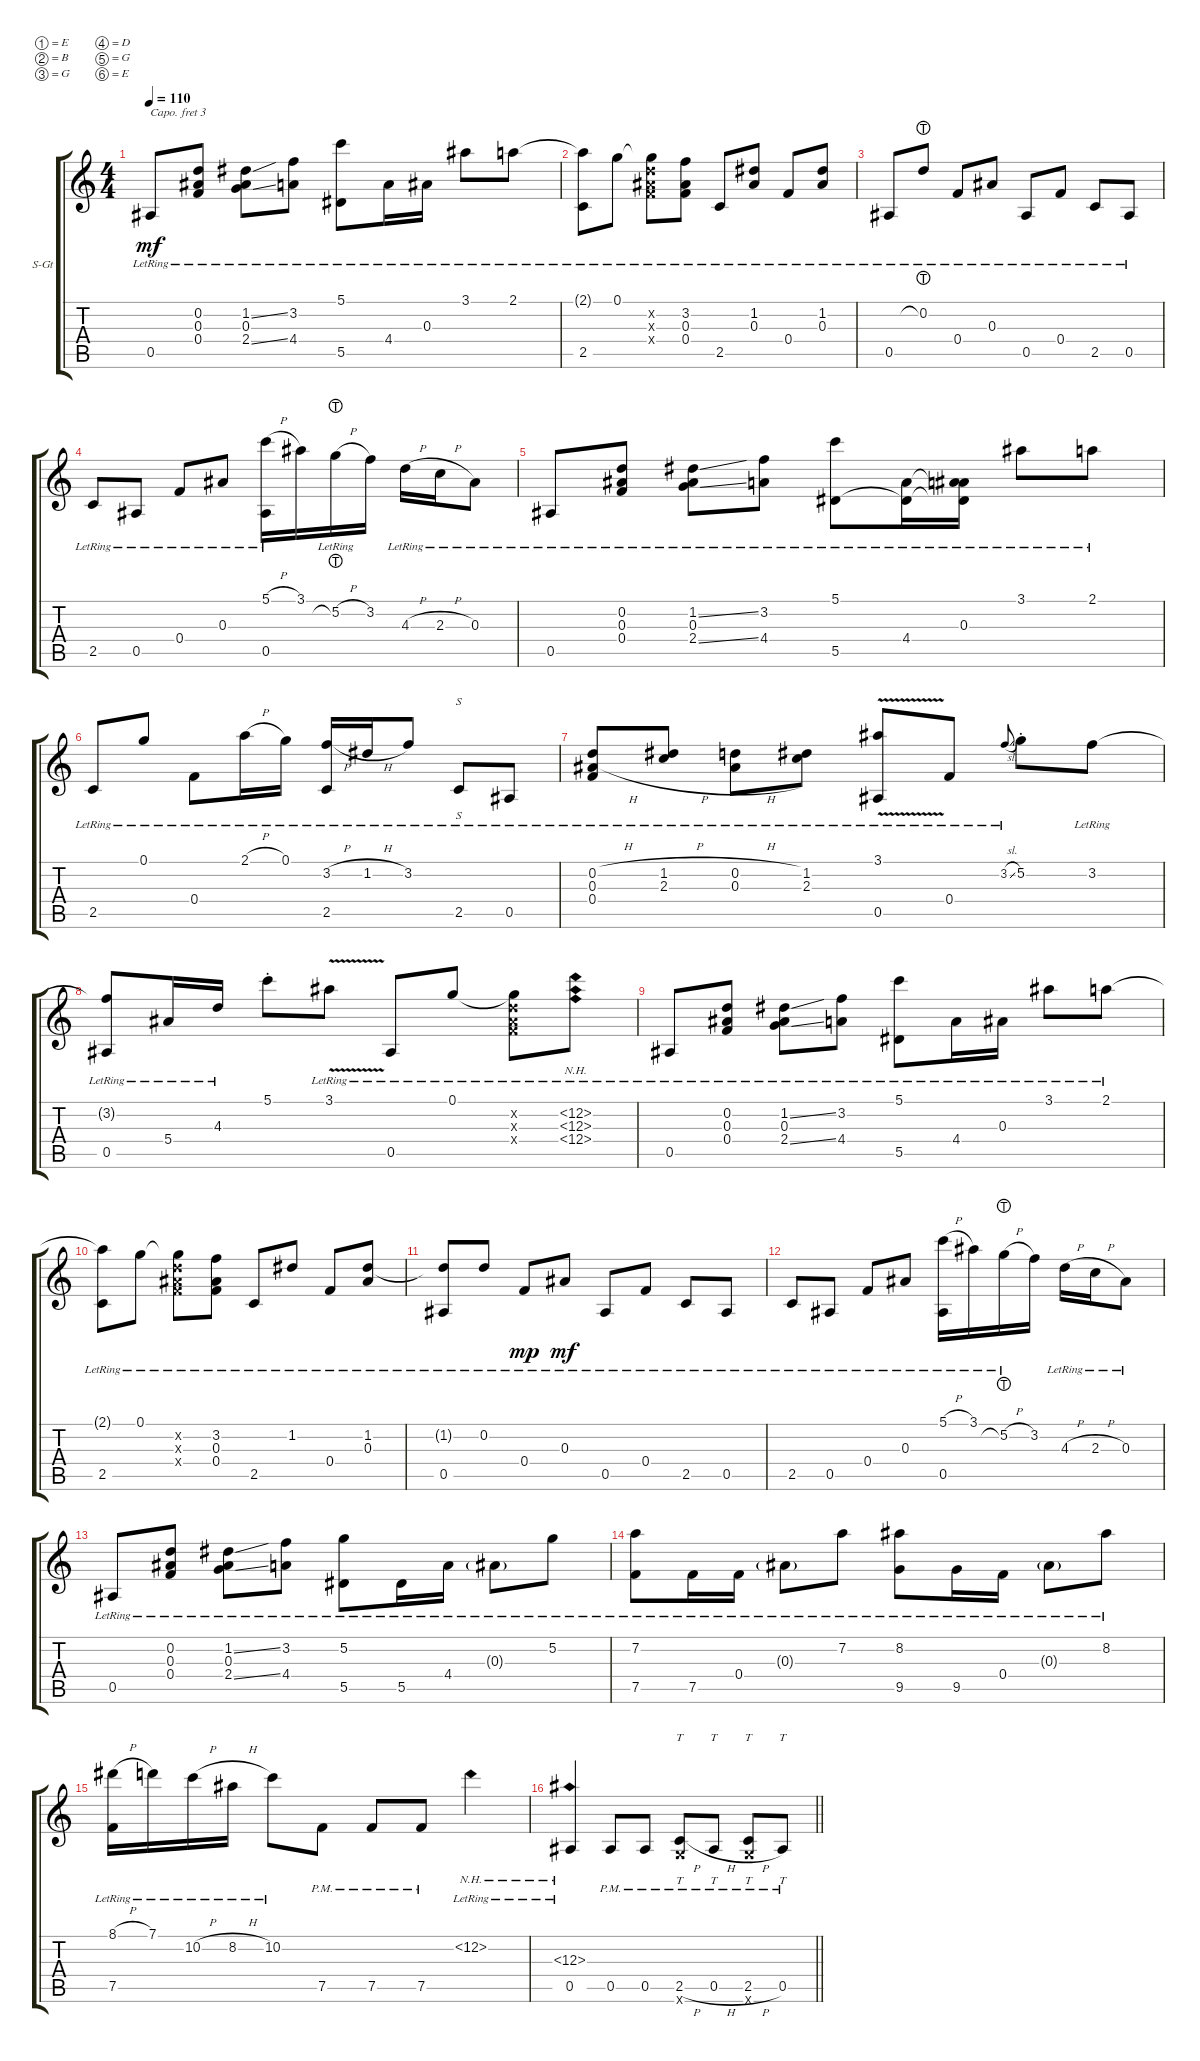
\defaultSystemsLayout 4
\bracketExtendMode groupsimilarinstruments
\firstSystemTrackNameOrientation horizontal
\otherSystemsTrackNameOrientation horizontal
\track ("Steel Guitar" "S-Gt") {instrument acousticguitarsteel}
\staff {score tabs}
\capo 3
\tuning (E4 B3 G3 D3 G2 E2)
\ts (4 4)
\tempo 110
\clef g2
\ks c
0.5{lr}.8{dy mf} (0.2{lr} 0.3{lr} 0.4{lr}).8 (1.2{ss lr} 2.4{ss lr} 0.3{lr}).8 (3.2{lr} 4.4{lr}).8 (5.1{lr} 5.5{lr}).8 4.4{lr}.16 0.3{lr}.16 3.1{lr}.8 2.1{lr}.8 |
(2.1{lr t} 2.5{lr}).8 0.1{lr}.8 (0.4{x} 0.3{x} 0.2{x} 0.1{lr t}).8 (3.2{lr} 0.3{lr} 0.4{lr}).8 2.5{lr}.8 (1.2{lr} 0.3{lr}).8 0.4{lr}.8 (1.2{lr} 0.3{lr}).8 |
0.5{lr}.8 0.2{lht lr}.8 0.4{lr}.8 0.3{lr}.8 0.5{lr}.8 0.4{lr}.8 2.5{lr}.8 0.5{lr}.8 |
2.5{lr}.8 0.5{lr}.8 0.4{lr}.8 0.3{lr}.8 (5.1{h lr} 0.5{lr}).16 3.1.16 5.2{h lht lr}.16 3.2.16 4.3{h lr}.16 2.3{h lr}.16 0.3{lr}.8 |
0.5{lr}.8 (0.2{lr} 0.3{lr} 0.4{lr}).8 (1.2{ss lr} 2.4{ss lr} 0.3{lr}).8 (3.2{lr} 4.4{lr}).8 (5.1{lr} 5.5{lr}).8 (4.4{lr} 5.5{lr t}).16 (0.3{lr} 5.5{lr t} 4.4{lr t}).16 3.1{lr}.8 2.1{lr}.8 |
2.5{lr}.8 0.1{lr}.8 0.4{lr}.8 2.1{h lr}.16 0.1{lr}.16 (3.2{h lr} 2.5{lr}).16 1.2{h lr}.16 3.2{lr}.8 2.5{lr}.8{s} 0.5{lr}.8 |
(0.2{h lr} 0.3{h lr} 0.4{lr}).8 (2.3{h lr} 1.2{h lr}).8 (0.3{h lr} 0.2{h lr}).8 (1.2{lr} 2.3{lr}).8 (3.1{v lr} 0.5{lr}).8 0.4{lr}.8 3.2{sl lr}.8{gr onbeat} 5.2{st}.8 3.2{lr}.8 |
(0.5{lr} 3.2{lr t}).8 5.4{lr}.16 4.3{lr}.16 5.1{st}.8 3.1{v lr}.8 0.5{lr}.8 0.1{lr}.8 (0.4{x} 0.3{x} 0.2{x} 0.1{lr t}).8 (12.3{nh lr} 12.2{nh} 12.4{nh}).8 |
0.5{lr}.8 (0.2{lr} 0.3{lr} 0.4{lr}).8 (1.2{ss lr} 2.4{ss lr} 0.3{lr}).8 (3.2{lr} 4.4{lr}).8 (5.1{lr} 5.5{lr}).8 4.4{lr}.16 0.3{lr}.16 3.1{lr}.8 2.1{lr}.8 |
(2.1{lr t} 2.5{lr}).8 0.1{lr}.8 (0.4{x} 0.3{x} 0.2{x} 0.1{lr t}).8 (3.2{lr} 0.3{lr} 0.4{lr}).8 2.5{lr}.8 1.2{lr}.8 0.4{lr}.8 (1.2{lr} 0.3{lr}).8 |
(0.5{lr} 1.2{lr t}).8 0.2{lr}.8 0.4{lr}.8{dy mp} 0.3{lr}.8{dy mf} 0.5{lr}.8 0.4{lr}.8 2.5{lr}.8 0.5{lr}.8 |
2.5{lr}.8 0.5{lr}.8 0.4{lr}.8 0.3{lr}.8 (5.1{h lr} 0.5{lr}).16 3.1{lr}.16 5.2{h lht lr}.16 3.2.16 4.3{h lr}.16 2.3{h lr}.16 0.3{lr}.8 |
0.5{lr}.8 (0.2{lr} 0.3{lr} 0.4{lr}).8 (1.2{ss lr} 2.4{ss lr} 0.3{lr}).8 (3.2{lr} 4.4{lr}).8 (5.2{lr} 5.5{lr}).8 5.5{lr}.16 4.4{lr}.16 0.3{g lr}.8 5.2{lr}.8 |
(7.5{lr} 7.2{lr}).8 7.5{lr}.16 0.4{lr}.16 0.3{g lr}.8 7.2{lr}.8 (8.2{lr} 9.5{lr}).8 9.5{lr}.16 0.4{lr}.16 0.3{g lr}.8 8.2{lr}.8 |
(8.1{h lr} 7.5{lr}).16 7.1{lr}.16 10.2{h lr}.16 8.2{h lr}.16 10.2{lr}.8 7.5{pm}.8 7.5{pm}.8 7.5{pm}.8 12.2{nh lr}.4 |
\barLineRight lightlight
(12.3{nh lr} 0.5{lr}).4 0.5{pm}.8 0.5{pm}.8 (2.5{h pm} 0.6{x}).8{tt} 0.5{h pm}.8{tt} (2.5{h pm} 0.6{x}).8{tt} 0.5{pm}.8{tt}
